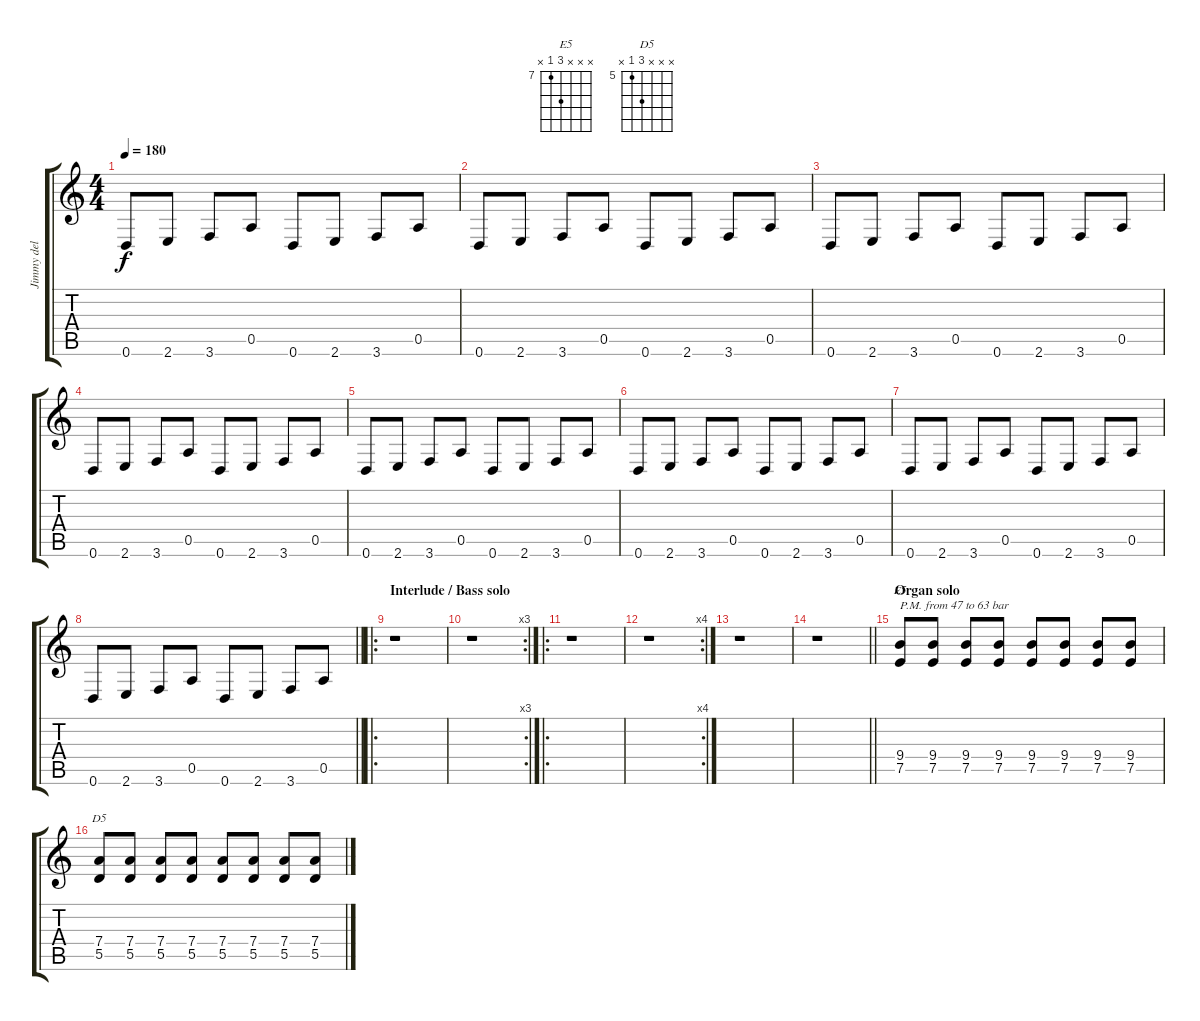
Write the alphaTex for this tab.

\track ("Jimmy del Rivo / Guitar 2" "Jimmy del ") {instrument distortionguitar}
\staff {score tabs}
\tuning (D4 A3 Gb3 D3 A2 D2) {hide}
\chord ("E5" x x x 9 7 x) {firstfret 7}
\chord ("D5" x x x 7 5 x) {firstfret 5}
\ts (4 4)
\tempo 180
\clef g2
\ks c
0.6.8{dy f} 2.6.8 3.6.8 0.5.8 0.6.8 2.6.8 3.6.8 0.5.8 |
0.6.8 2.6.8 3.6.8 0.5.8 0.6.8 2.6.8 3.6.8 0.5.8 |
0.6.8 2.6.8 3.6.8 0.5.8 0.6.8 2.6.8 3.6.8 0.5.8 |
0.6.8 2.6.8 3.6.8 0.5.8 0.6.8 2.6.8 3.6.8 0.5.8 |
0.6.8 2.6.8 3.6.8 0.5.8 0.6.8 2.6.8 3.6.8 0.5.8 |
0.6.8 2.6.8 3.6.8 0.5.8 0.6.8 2.6.8 3.6.8 0.5.8 |
0.6.8 2.6.8 3.6.8 0.5.8 0.6.8 2.6.8 3.6.8 0.5.8 |
\barLineRight lightlight
0.6.8 2.6.8 3.6.8 0.5.8 0.6.8 2.6.8 3.6.8 0.5.8 |
\ro
\section ("" "Interlude / Bass solo")
r.1 |
\rc 3
r.1 |
\ro
r.1 |
\rc 4
r.1 |
r.1 |
\barLineRight lightlight
r.1 |
\section ("" "Organ solo")
(9.4 7.5).8{ch "E5" txt "P.M. from 47 to 63 bar" volume 8} (9.4 7.5).8 (9.4 7.5).8 (9.4 7.5).8 (9.4 7.5).8 (9.4 7.5).8 (9.4 7.5).8 (9.4 7.5).8 |
(7.4 5.5).8{ch "D5"} (7.4 5.5).8 (7.4 5.5).8 (7.4 5.5).8 (7.4 5.5).8 (7.4 5.5).8 (7.4 5.5).8 (7.4 5.5).8
